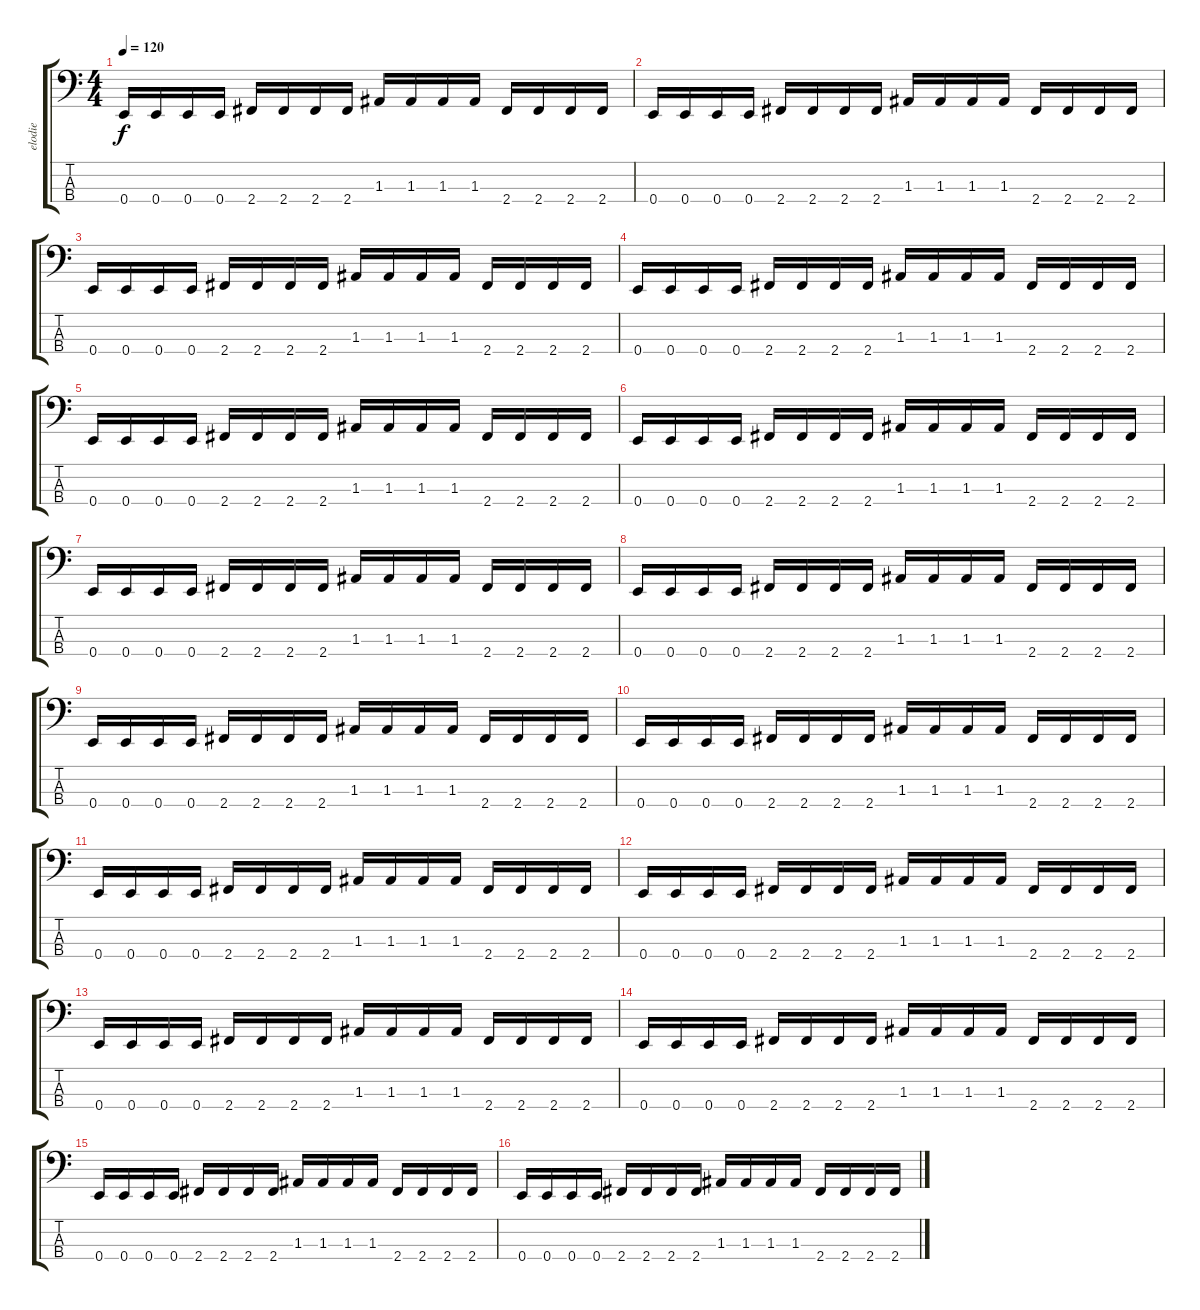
\track ("elodie" "elodie") {instrument electricbassfinger}
\staff {score tabs}
\tuning (G2 D2 A1 E1) {hide}
\ts (4 4)
\tempo 120
\clef f4
\ks c
0.4.16{dy f} 0.4.16 0.4.16 0.4.16 2.4.16 2.4.16 2.4.16 2.4.16 1.3.16 1.3.16 1.3.16 1.3.16 2.4.16 2.4.16 2.4.16 2.4.16 |
0.4.16 0.4.16 0.4.16 0.4.16 2.4.16 2.4.16 2.4.16 2.4.16 1.3.16 1.3.16 1.3.16 1.3.16 2.4.16 2.4.16 2.4.16 2.4.16 |
0.4.16 0.4.16 0.4.16 0.4.16 2.4.16 2.4.16 2.4.16 2.4.16 1.3.16 1.3.16 1.3.16 1.3.16 2.4.16 2.4.16 2.4.16 2.4.16 |
0.4.16 0.4.16 0.4.16 0.4.16 2.4.16 2.4.16 2.4.16 2.4.16 1.3.16 1.3.16 1.3.16 1.3.16 2.4.16 2.4.16 2.4.16 2.4.16 |
0.4.16 0.4.16 0.4.16 0.4.16 2.4.16 2.4.16 2.4.16 2.4.16 1.3.16 1.3.16 1.3.16 1.3.16 2.4.16 2.4.16 2.4.16 2.4.16 |
0.4.16 0.4.16 0.4.16 0.4.16 2.4.16 2.4.16 2.4.16 2.4.16 1.3.16 1.3.16 1.3.16 1.3.16 2.4.16 2.4.16 2.4.16 2.4.16 |
0.4.16 0.4.16 0.4.16 0.4.16 2.4.16 2.4.16 2.4.16 2.4.16 1.3.16 1.3.16 1.3.16 1.3.16 2.4.16 2.4.16 2.4.16 2.4.16 |
0.4.16 0.4.16 0.4.16 0.4.16 2.4.16 2.4.16 2.4.16 2.4.16 1.3.16 1.3.16 1.3.16 1.3.16 2.4.16 2.4.16 2.4.16 2.4.16 |
0.4.16 0.4.16 0.4.16 0.4.16 2.4.16 2.4.16 2.4.16 2.4.16 1.3.16 1.3.16 1.3.16 1.3.16 2.4.16 2.4.16 2.4.16 2.4.16 |
0.4.16 0.4.16 0.4.16 0.4.16 2.4.16 2.4.16 2.4.16 2.4.16 1.3.16 1.3.16 1.3.16 1.3.16 2.4.16 2.4.16 2.4.16 2.4.16 |
0.4.16 0.4.16 0.4.16 0.4.16 2.4.16 2.4.16 2.4.16 2.4.16 1.3.16 1.3.16 1.3.16 1.3.16 2.4.16 2.4.16 2.4.16 2.4.16 |
0.4.16 0.4.16 0.4.16 0.4.16 2.4.16 2.4.16 2.4.16 2.4.16 1.3.16 1.3.16 1.3.16 1.3.16 2.4.16 2.4.16 2.4.16 2.4.16 |
0.4.16 0.4.16 0.4.16 0.4.16 2.4.16 2.4.16 2.4.16 2.4.16 1.3.16 1.3.16 1.3.16 1.3.16 2.4.16 2.4.16 2.4.16 2.4.16 |
0.4.16 0.4.16 0.4.16 0.4.16 2.4.16 2.4.16 2.4.16 2.4.16 1.3.16 1.3.16 1.3.16 1.3.16 2.4.16 2.4.16 2.4.16 2.4.16 |
0.4.16 0.4.16 0.4.16 0.4.16 2.4.16 2.4.16 2.4.16 2.4.16 1.3.16 1.3.16 1.3.16 1.3.16 2.4.16 2.4.16 2.4.16 2.4.16 |
0.4.16 0.4.16 0.4.16 0.4.16 2.4.16 2.4.16 2.4.16 2.4.16 1.3.16 1.3.16 1.3.16 1.3.16 2.4.16 2.4.16 2.4.16 2.4.16
